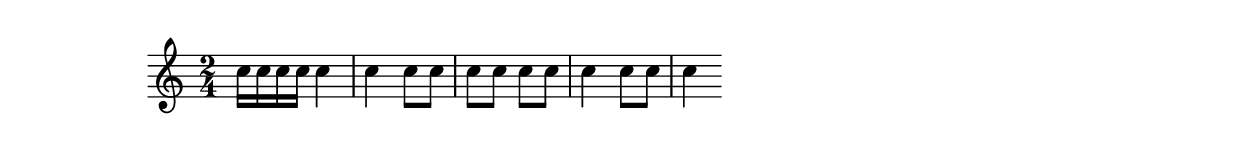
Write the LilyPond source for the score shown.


\version "2.4.0"
\header {
    
texidoc = "Notes that are shorter than the common shortest note get a
space (i.e. without the space needed for the note) proportional to
their duration. So, the 16th notes get 1/2 of the space of an eigth note.
The total distance for a 16th (which includes note head) is 3/4 of the
eighth note. "

}

\score {  \relative c''
{
    \time 2/4 
    c16 c c c c4 c4
    c8 c8 c8 c8
    c8 c8 c4
    c8 c8 c4

}

	 \layout { raggedright = ##t}
}

